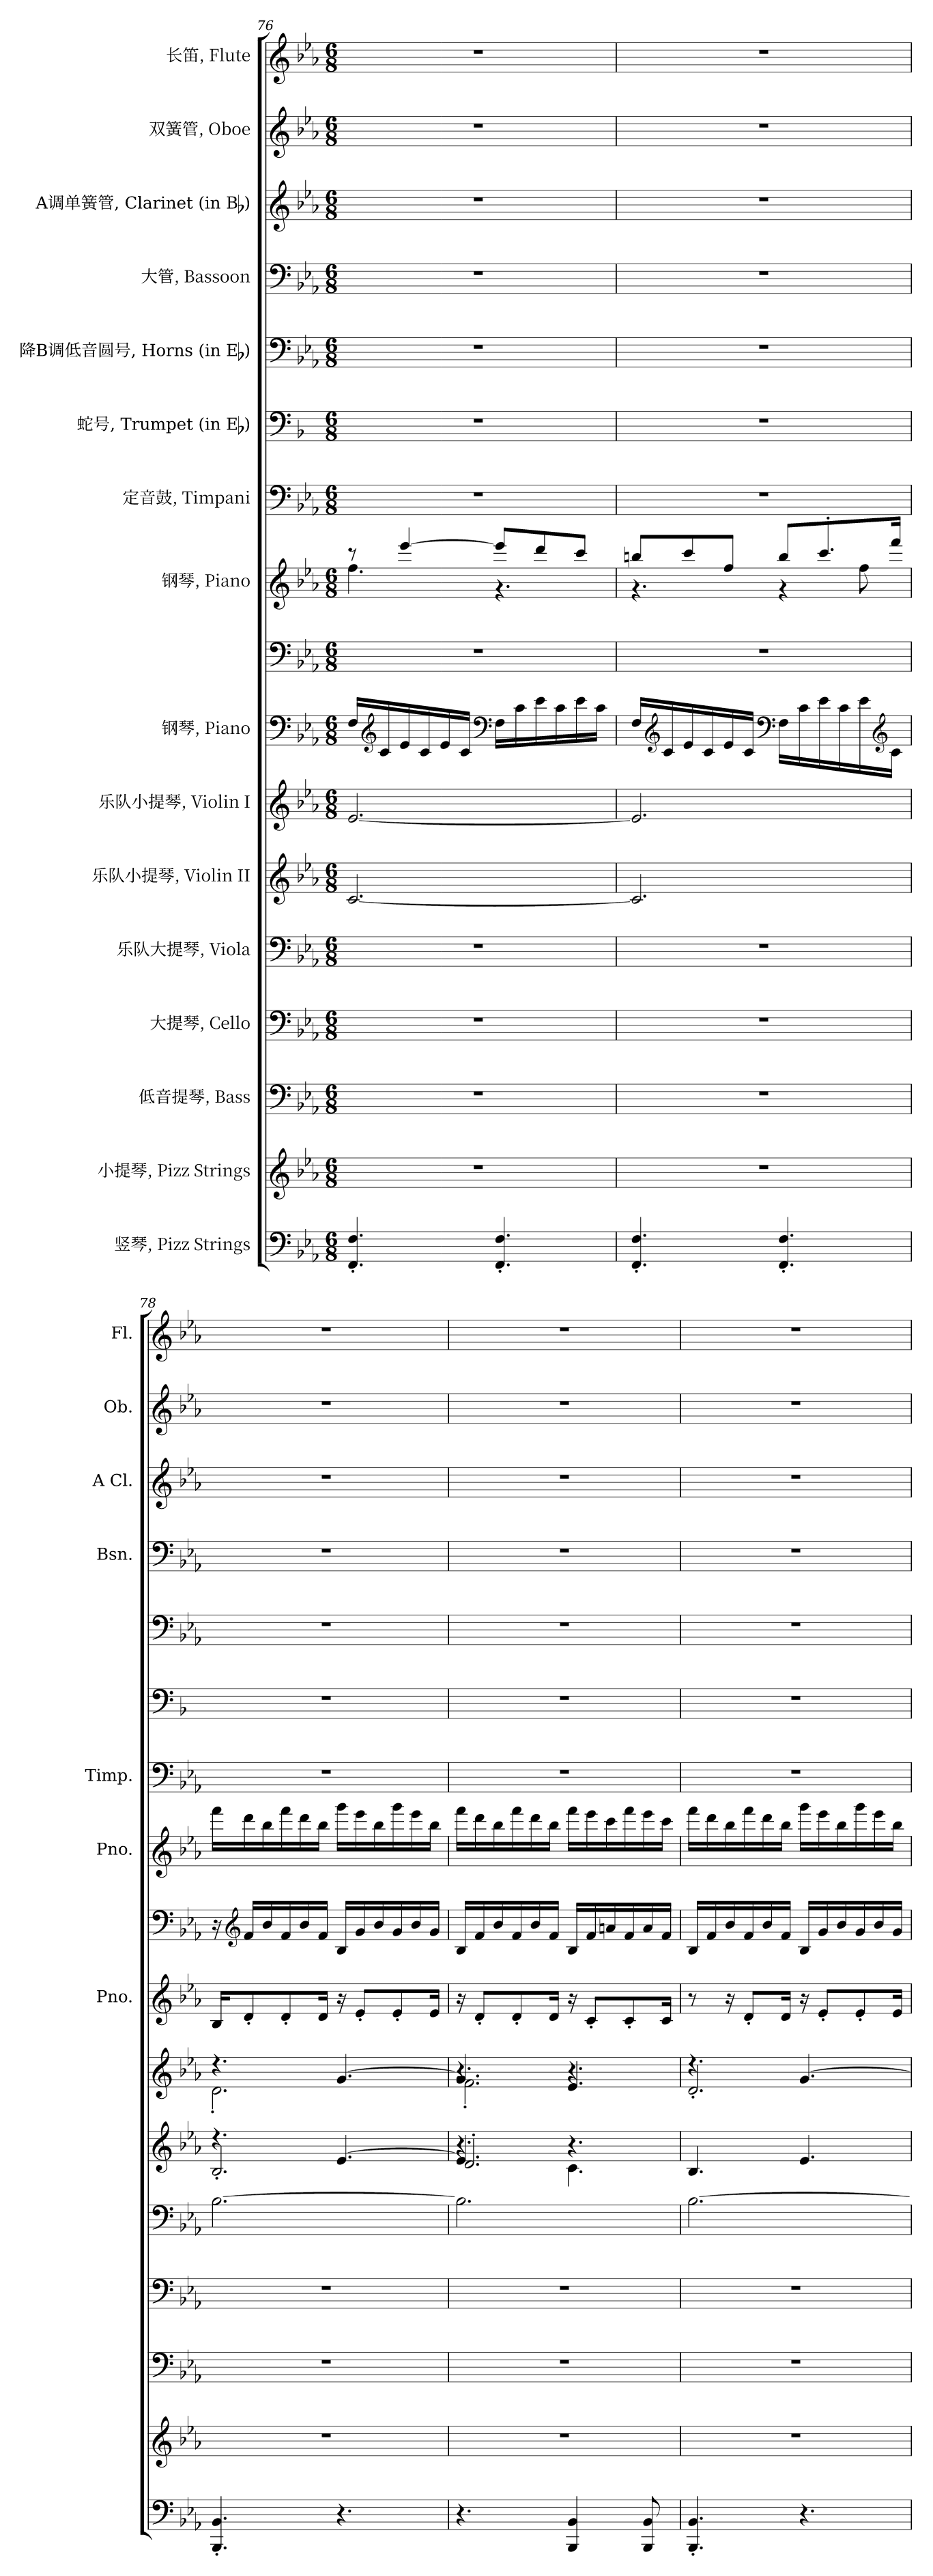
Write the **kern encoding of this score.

**kern	**kern	**kern	**kern	**kern	**kern	**kern	**kern	**kern	**kern	**kern	**kern	**kern	**kern	**kern	**kern	**kern
*part16	*part15	*part14	*part13	*part12	*part11	*part10	*part9	*part9	*part8	*part7	*part6	*part5	*part4	*part3	*part2	*part1
*staff17	*staff16	*staff15	*staff14	*staff13	*staff12	*staff11	*staff10	*staff9	*staff8	*staff7	*staff6	*staff5	*staff4	*staff3	*staff2	*staff1
*I"竖琴, Pizz Strings	*I"小提琴, Pizz Strings	*I"低音提琴, Bass	*I"大提琴, Cello	*I"乐队大提琴, Viola	*I"乐队小提琴, Violin II	*I"乐队小提琴, Violin I	*I"钢琴, Piano	*	*I"钢琴, Piano	*I"定音鼓, Timpani	*I"蛇号, Trumpet (in Eb)	*I"降B调低音圆号, Horns (in Eb)	*I"大管, Bassoon	*I"A调单簧管, Clarinet (in Bb)	*I"双簧管, Oboe	*I"长笛, Flute
*	*	*	*	*	*	*	*I'Pno.	*	*I'Pno.	*I'Timp.	*	*	*I'Bsn.	*I'A Cl.	*I'Ob.	*I'Fl.
!!LO:PB:g=z
*clefF4	*clefG2	*clefF4	*clefF4	*clefF4	*clefG2	*clefG2	*clefF4	*clefF4	*clefG2	*clefF4	*clefF4	*clefF4	*clefF4	*clefG2	*clefG2	*clefG2
*	*	*ITrd7c12	*	*	*	*	*	*	*	*	*ITrd1c2	*ITrd1c2	*	*ITrd2c3	*	*
*k[b-e-a-]	*k[b-e-a-]	*k[b-e-a-]	*k[b-e-a-]	*k[b-e-a-]	*k[b-e-a-]	*k[b-e-a-]	*k[b-e-a-]	*k[b-e-a-]	*k[b-e-a-]	*k[b-e-a-]	*k[b-e-a-]	*k[b-e-a-d-g-]	*k[b-e-a-]	*k[]	*k[b-e-a-]	*k[b-e-a-]
*M6/8	*M6/8	*M6/8	*M6/8	*M6/8	*M6/8	*M6/8	*M6/8	*M6/8	*M6/8	*M6/8	*M6/8	*M6/8	*M6/8	*M6/8	*M6/8	*M6/8
=76	=76	=76	=76	=76	=76	=76	=76	=76	=76	=76	=76	=76	=76	=76	=76	=76
*	*	*	*	*	*	*	*	*	*^	*	*	*	*	*	*	*
4.FF/' 4.F/'	2.r	2.r	2.r	2.r	[2.c/	[2.e-/	16F/LL	2.r	8r	4.ff\	2.r	2.r	2.r	2.r	2.r	2.r	2.r
*	*	*	*	*	*	*	*clefG2	*	*	*	*	*	*	*	*	*	*
.	.	.	.	.	.	.	16c/	.	.	.	.	.	.	.	.	.	.
.	.	.	.	.	.	.	16e-/	.	[4eee-/	.	.	.	.	.	.	.	.
.	.	.	.	.	.	.	16c/	.	.	.	.	.	.	.	.	.	.
.	.	.	.	.	.	.	16e-/	.	.	.	.	.	.	.	.	.	.
.	.	.	.	.	.	.	16c/JJ	.	.	.	.	.	.	.	.	.	.
*	*	*	*	*	*	*	*clefF4	*	*	*	*	*	*	*	*	*	*
4.FF/' 4.F/'	.	.	.	.	.	.	16F\LL	.	8eee-/L]	4.r	.	.	.	.	.	.	.
.	.	.	.	.	.	.	16c\	.	.	.	.	.	.	.	.	.	.
.	.	.	.	.	.	.	16e-\	.	8ddd/	.	.	.	.	.	.	.	.
.	.	.	.	.	.	.	16c\	.	.	.	.	.	.	.	.	.	.
.	.	.	.	.	.	.	16e-\	.	8ccc/J	.	.	.	.	.	.	.	.
.	.	.	.	.	.	.	16c\JJ	.	.	.	.	.	.	.	.	.	.
=77	=77	=77	=77	=77	=77	=77	=77	=77	=77	=77	=77	=77	=77	=77	=77	=77	=77
4.FF/' 4.F/'	2.r	2.r	2.r	2.r	2.c/]	2.e-/]	16F/LL	2.r	8bbn/L	4.r	2.r	2.r	2.r	2.r	2.r	2.r	2.r
*	*	*	*	*	*	*	*clefG2	*	*	*	*	*	*	*	*	*	*
.	.	.	.	.	.	.	16c/	.	.	.	.	.	.	.	.	.	.
.	.	.	.	.	.	.	16e-/	.	8ccc/	.	.	.	.	.	.	.	.
.	.	.	.	.	.	.	16c/	.	.	.	.	.	.	.	.	.	.
.	.	.	.	.	.	.	16e-/	.	8ff/J	.	.	.	.	.	.	.	.
.	.	.	.	.	.	.	16c/JJ	.	.	.	.	.	.	.	.	.	.
*	*	*	*	*	*	*	*clefF4	*	*	*	*	*	*	*	*	*	*
4.FF/' 4.F/'	.	.	.	.	.	.	16F\LL	.	8bb/L	4r	.	.	.	.	.	.	.
.	.	.	.	.	.	.	16c\	.	.	.	.	.	.	.	.	.	.
.	.	.	.	.	.	.	16e-\	.	8.ccc'/	.	.	.	.	.	.	.	.
.	.	.	.	.	.	.	16c\	.	.	.	.	.	.	.	.	.	.
.	.	.	.	.	.	.	16e-\	.	.	8ff\	.	.	.	.	.	.	.
*	*	*	*	*	*	*	*clefG2	*	*	*	*	*	*	*	*	*	*
.	.	.	.	.	.	.	16c\JJ	.	16fff/Jk	.	.	.	.	.	.	.	.
*	*	*	*	*	*	*	*	*	*v	*v	*	*	*	*	*	*	*
!!LO:PB:g=z
=78	=78	=78	=78	=78	=78	=78	=78	=78	=78	=78	=78	=78	=78	=78	=78	=78
*	*	*	*	*	*^	*^	*	*	*	*	*	*	*	*	*	*
4.BBB-/' 4.BB-/'	2.r	2.r	2.r	[2.B-\	4.r	2.B-'/	4.r	2.d'\	16B-/KL	16r	16fff\LL	2.r	2.r	2.r	2.r	2.r	2.r	2.r
*	*	*	*	*	*	*	*	*	*	*clefG2	*	*	*	*	*	*	*	*
.	.	.	.	.	.	.	.	.	8d'/	16f/LL	16ddd\	.	.	.	.	.	.	.
.	.	.	.	.	.	.	.	.	.	16b-/	16bb-\	.	.	.	.	.	.	.
.	.	.	.	.	.	.	.	.	8d'/	16f/	16fff\	.	.	.	.	.	.	.
.	.	.	.	.	.	.	.	.	.	16b-/	16ddd\	.	.	.	.	.	.	.
.	.	.	.	.	.	.	.	.	16d/Jk	16f/JJ	16bb-\JJ	.	.	.	.	.	.	.
4.r	.	.	.	.	[4.e-/	.	[4.g/	.	16r	16B-/LL	16ggg\LL	.	.	.	.	.	.	.
.	.	.	.	.	.	.	.	.	8e-'/L	16g/	16eee-\	.	.	.	.	.	.	.
.	.	.	.	.	.	.	.	.	.	16b-/	16bb-\	.	.	.	.	.	.	.
.	.	.	.	.	.	.	.	.	8e-'/	16g/	16ggg\	.	.	.	.	.	.	.
.	.	.	.	.	.	.	.	.	.	16b-/	16eee-\	.	.	.	.	.	.	.
.	.	.	.	.	.	.	.	.	16e-/Jk	16g/JJ	16bb-\JJ	.	.	.	.	.	.	.
=79	=79	=79	=79	=79	=79	=79	=79	=79	=79	=79	=79	=79	=79	=79	=79	=79	=79	=79
*	*	*	*	*	*	*^	*	*^	*	*	*	*	*	*	*	*	*	*
4.r	2.r	2.r	2.r	2.B-\]	4.e-/]	4.r	2.d'/	4.g/]	2.f'\	4.r	16r	16B-/LL	16fff\LL	2.r	2.r	2.r	2.r	2.r	2.r	2.r
.	.	.	.	.	.	.	.	.	.	.	8d'/L	16f/	16ddd\	.	.	.	.	.	.	.
.	.	.	.	.	.	.	.	.	.	.	.	16b-/	16bb-\	.	.	.	.	.	.	.
.	.	.	.	.	.	.	.	.	.	.	8d'/	16f/	16fff\	.	.	.	.	.	.	.
.	.	.	.	.	.	.	.	.	.	.	.	16b-/	16ddd\	.	.	.	.	.	.	.
.	.	.	.	.	.	.	.	.	.	.	16d/Jk	16f/JJ	16bb-\JJ	.	.	.	.	.	.	.
4BBB-/ 4BB-/	.	.	.	.	4.r	4.c\	.	4.r	.	4.e-/	16r	16B-/LL	16fff\LL	.	.	.	.	.	.	.
.	.	.	.	.	.	.	.	.	.	.	8c'/L	16f/	16eee-\	.	.	.	.	.	.	.
.	.	.	.	.	.	.	.	.	.	.	.	16an/	16ccc\	.	.	.	.	.	.	.
.	.	.	.	.	.	.	.	.	.	.	8c'/	16f/	16fff\	.	.	.	.	.	.	.
8BBB-/ 8BB-/	.	.	.	.	.	.	.	.	.	.	.	16a/	16eee-\	.	.	.	.	.	.	.
.	.	.	.	.	.	.	.	.	.	.	16c/Jk	16f/JJ	16ccc\JJ	.	.	.	.	.	.	.
*	*	*	*	*	*v	*v	*v	*	*	*	*	*	*	*	*	*	*	*	*	*
*	*	*	*	*	*	*	*v	*v	*	*	*	*	*	*	*	*	*	*
!!LO:PB:g=z
=80	=80	=80	=80	=80	=80	=80	=80	=80	=80	=80	=80	=80	=80	=80	=80	=80	=80
4.BBB-/' 4.BB-/'	2.r	2.r	2.r	[2.B-\	4.B-/	4.r	2.d'/	8r	16B-/LL	16fff\LL	2.r	2.r	2.r	2.r	2.r	2.r	2.r
.	.	.	.	.	.	.	.	.	16f/	16ddd\	.	.	.	.	.	.	.
.	.	.	.	.	.	.	.	16r	16b-/	16bb-\	.	.	.	.	.	.	.
.	.	.	.	.	.	.	.	8d'/L	16f/	16fff\	.	.	.	.	.	.	.
.	.	.	.	.	.	.	.	.	16b-/	16ddd\	.	.	.	.	.	.	.
.	.	.	.	.	.	.	.	16d/Jk	16f/JJ	16bb-\JJ	.	.	.	.	.	.	.
4.r	.	.	.	.	4.e-/	[4.g/	.	16r	16B-/LL	16ggg\LL	.	.	.	.	.	.	.
.	.	.	.	.	.	.	.	8e-'/L	16g/	16eee-\	.	.	.	.	.	.	.
.	.	.	.	.	.	.	.	.	16b-/	16bb-\	.	.	.	.	.	.	.
.	.	.	.	.	.	.	.	8e-'/	16g/	16ggg\	.	.	.	.	.	.	.
.	.	.	.	.	.	.	.	.	16b-/	16eee-\	.	.	.	.	.	.	.
.	.	.	.	.	.	.	.	16e-/Jk	16g/JJ	16bb-\JJ	.	.	.	.	.	.	.
*	*	*	*	*	*	*v	*v	*	*	*	*	*	*	*	*	*	*
=	=	=	=	=	=	=	=	=	=	=	=	=	=	=	=	=
*-	*-	*-	*-	*-	*-	*-	*-	*-	*-	*-	*-	*-	*-	*-	*-	*-
